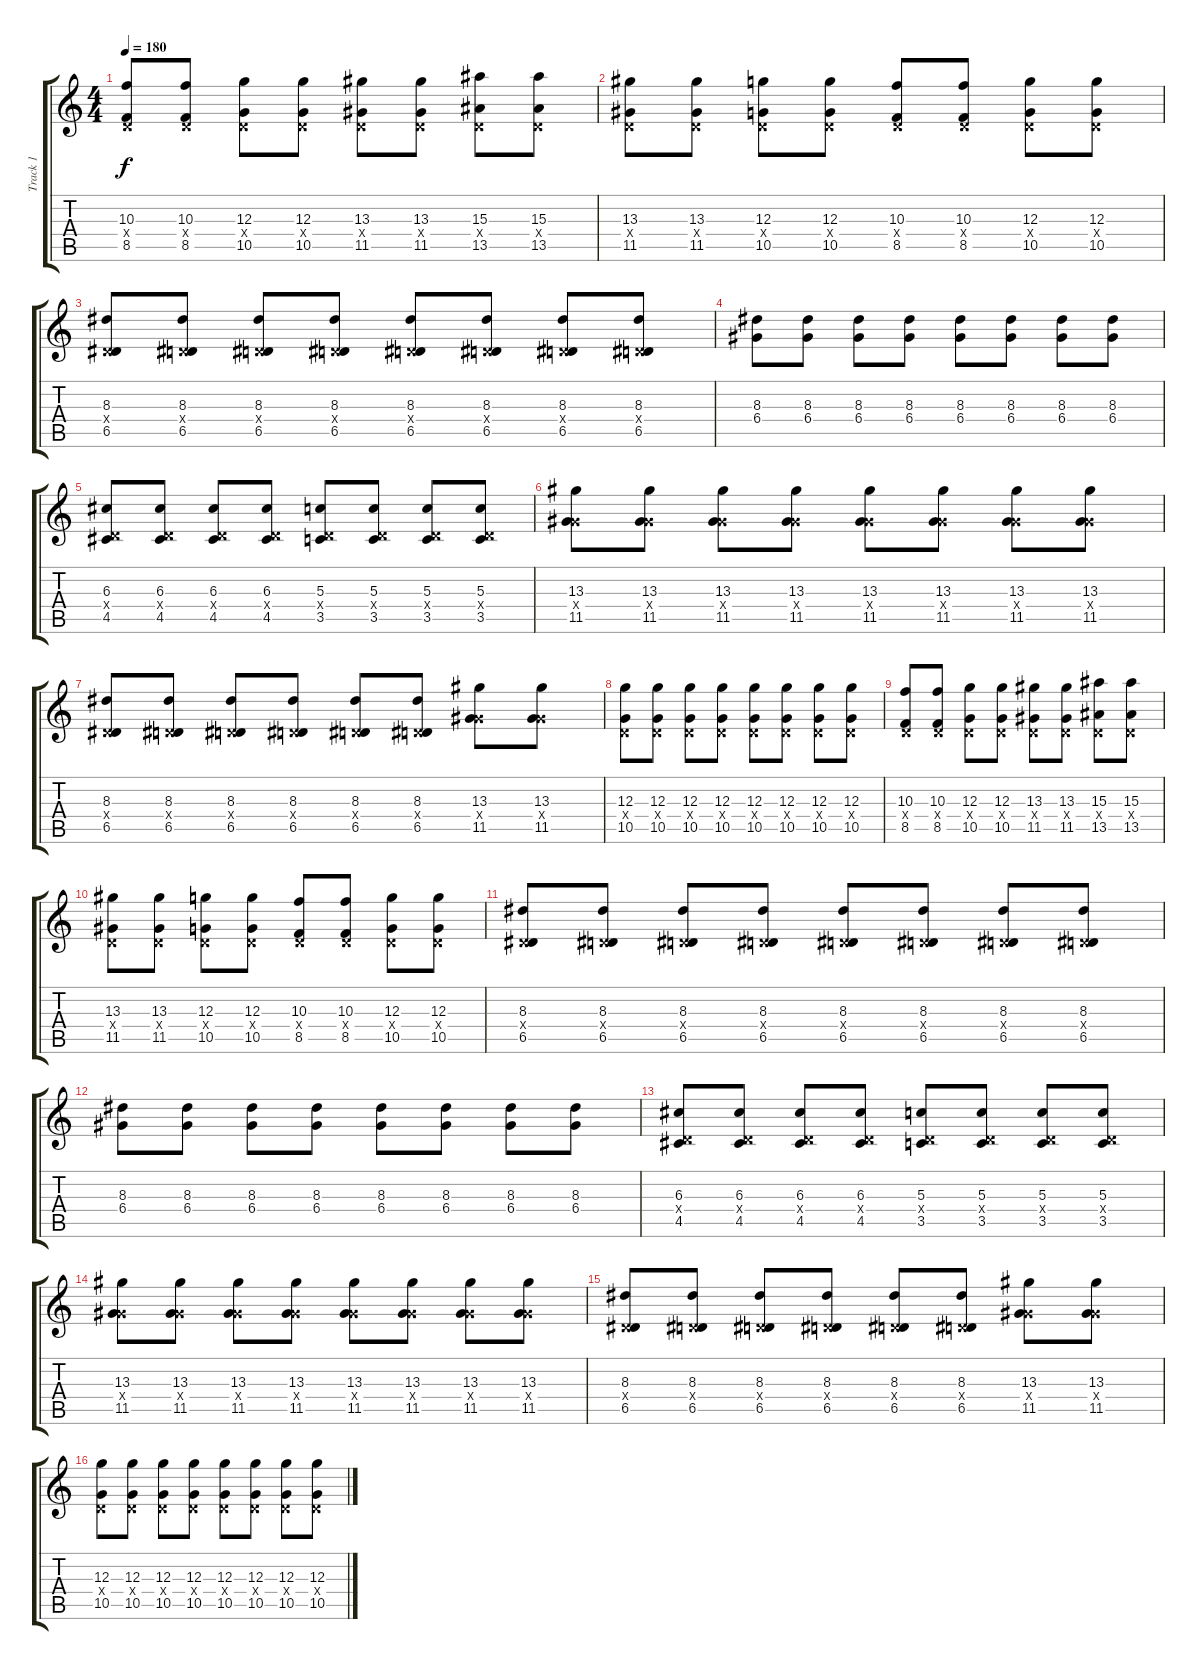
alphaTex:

\track ("Track 1" "Track 1") {instrument distortionguitar}
\staff {score tabs}
\tuning (E4 B3 G3 D3 A2 D2) {hide}
\ts (4 4)
\tempo 180
\clef g2
\ks c
(10.3 0.4{x} 8.5).8{dy f} (10.3 0.4{x} 8.5).8 (12.3 0.4{x} 10.5).8 (12.3 0.4{x} 10.5).8 (13.3 0.4{x} 11.5).8 (13.3 0.4{x} 11.5).8 (15.3 0.4{x} 13.5).8 (15.3 0.4{x} 13.5).8 |
(13.3 0.4{x} 11.5).8 (13.3 0.4{x} 11.5).8 (12.3 0.4{x} 10.5).8 (12.3 0.4{x} 10.5).8 (10.3 0.4{x} 8.5).8 (10.3 0.4{x} 8.5).8 (12.3 0.4{x} 10.5).8 (12.3 0.4{x} 10.5).8 |
(8.3 0.4{x} 6.5).8 (8.3 0.4{x} 6.5).8 (8.3 0.4{x} 6.5).8 (8.3 0.4{x} 6.5).8 (8.3 0.4{x} 6.5).8 (8.3 0.4{x} 6.5).8 (8.3 0.4{x} 6.5).8 (8.3 0.4{x} 6.5).8 |
(8.3 6.4).8 (8.3 6.4).8 (8.3 6.4).8 (8.3 6.4).8 (8.3 6.4).8 (8.3 6.4).8 (8.3 6.4).8 (8.3 6.4).8 |
(6.3 0.4{x} 4.5).8 (6.3 0.4{x} 4.5).8 (6.3 0.4{x} 4.5).8 (6.3 0.4{x} 4.5).8 (5.3 0.4{x} 3.5).8 (5.3 0.4{x} 3.5).8 (5.3 0.4{x} 3.5).8 (5.3 0.4{x} 3.5).8 |
(13.3 6.4{x} 11.5).8 (13.3 6.4{x} 11.5).8 (13.3 6.4{x} 11.5).8 (13.3 6.4{x} 11.5).8 (13.3 6.4{x} 11.5).8 (13.3 6.4{x} 11.5).8 (13.3 6.4{x} 11.5).8 (13.3 6.4{x} 11.5).8 |
(8.3 0.4{x} 6.5).8 (8.3 0.4{x} 6.5).8 (8.3 0.4{x} 6.5).8 (8.3 0.4{x} 6.5).8 (8.3 0.4{x} 6.5).8 (8.3 0.4{x} 6.5).8 (13.3 6.4{x} 11.5).8 (13.3 6.4{x} 11.5).8 |
(12.3 0.4{x} 10.5).8 (12.3 0.4{x} 10.5).8 (12.3 0.4{x} 10.5).8 (12.3 0.4{x} 10.5).8 (12.3 0.4{x} 10.5).8 (12.3 0.4{x} 10.5).8 (12.3 0.4{x} 10.5).8 (12.3 0.4{x} 10.5).8 |
(10.3 0.4{x} 8.5).8 (10.3 0.4{x} 8.5).8 (12.3 0.4{x} 10.5).8 (12.3 0.4{x} 10.5).8 (13.3 0.4{x} 11.5).8 (13.3 0.4{x} 11.5).8 (15.3 0.4{x} 13.5).8 (15.3 0.4{x} 13.5).8 |
(13.3 0.4{x} 11.5).8 (13.3 0.4{x} 11.5).8 (12.3 0.4{x} 10.5).8 (12.3 0.4{x} 10.5).8 (10.3 0.4{x} 8.5).8 (10.3 0.4{x} 8.5).8 (12.3 0.4{x} 10.5).8 (12.3 0.4{x} 10.5).8 |
(8.3 0.4{x} 6.5).8 (8.3 0.4{x} 6.5).8 (8.3 0.4{x} 6.5).8 (8.3 0.4{x} 6.5).8 (8.3 0.4{x} 6.5).8 (8.3 0.4{x} 6.5).8 (8.3 0.4{x} 6.5).8 (8.3 0.4{x} 6.5).8 |
(8.3 6.4).8 (8.3 6.4).8 (8.3 6.4).8 (8.3 6.4).8 (8.3 6.4).8 (8.3 6.4).8 (8.3 6.4).8 (8.3 6.4).8 |
(6.3 0.4{x} 4.5).8 (6.3 0.4{x} 4.5).8 (6.3 0.4{x} 4.5).8 (6.3 0.4{x} 4.5).8 (5.3 0.4{x} 3.5).8 (5.3 0.4{x} 3.5).8 (5.3 0.4{x} 3.5).8 (5.3 0.4{x} 3.5).8 |
(13.3 6.4{x} 11.5).8 (13.3 6.4{x} 11.5).8 (13.3 6.4{x} 11.5).8 (13.3 6.4{x} 11.5).8 (13.3 6.4{x} 11.5).8 (13.3 6.4{x} 11.5).8 (13.3 6.4{x} 11.5).8 (13.3 6.4{x} 11.5).8 |
(8.3 0.4{x} 6.5).8 (8.3 0.4{x} 6.5).8 (8.3 0.4{x} 6.5).8 (8.3 0.4{x} 6.5).8 (8.3 0.4{x} 6.5).8 (8.3 0.4{x} 6.5).8 (13.3 6.4{x} 11.5).8 (13.3 6.4{x} 11.5).8 |
(12.3 0.4{x} 10.5).8 (12.3 0.4{x} 10.5).8 (12.3 0.4{x} 10.5).8 (12.3 0.4{x} 10.5).8 (12.3 0.4{x} 10.5).8 (12.3 0.4{x} 10.5).8 (12.3 0.4{x} 10.5).8 (12.3 0.4{x} 10.5).8
